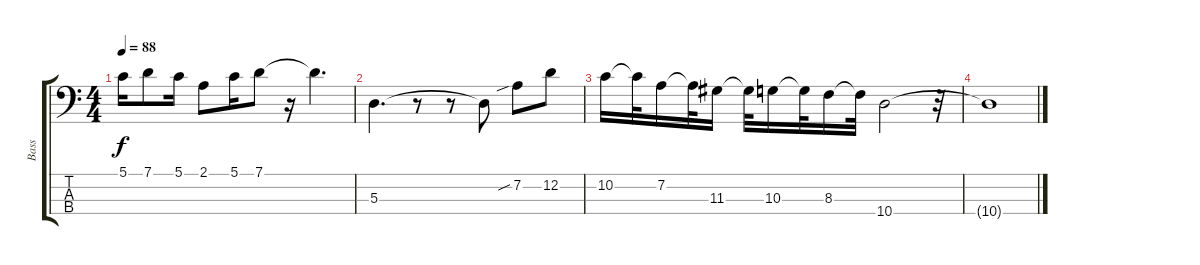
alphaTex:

\track ("Bass" "Bass") {instrument electricbassfinger}
\staff {score tabs}
\tuning (G2 D2 A1 E1) {hide}
\ts (4 4)
\tempo 88
\clef f4
\ks c
5.1.16{dy f} 7.1.8 5.1.16 2.1.8 5.1.16 7.1.8 r.16 7.1{t}.4{d} |
5.3.4{d volume 15} r.8 r.8 5.3{t}.8 7.2{sib}.8 12.2.8 |
10.2.16 10.2{t}.32 7.2.16 7.2{t}.32 11.3.16 11.3{t}.32 10.3.16 10.3{t}.32 8.3.16 8.3{t}.32 10.4.2 r.32 |
10.4{t}.1
